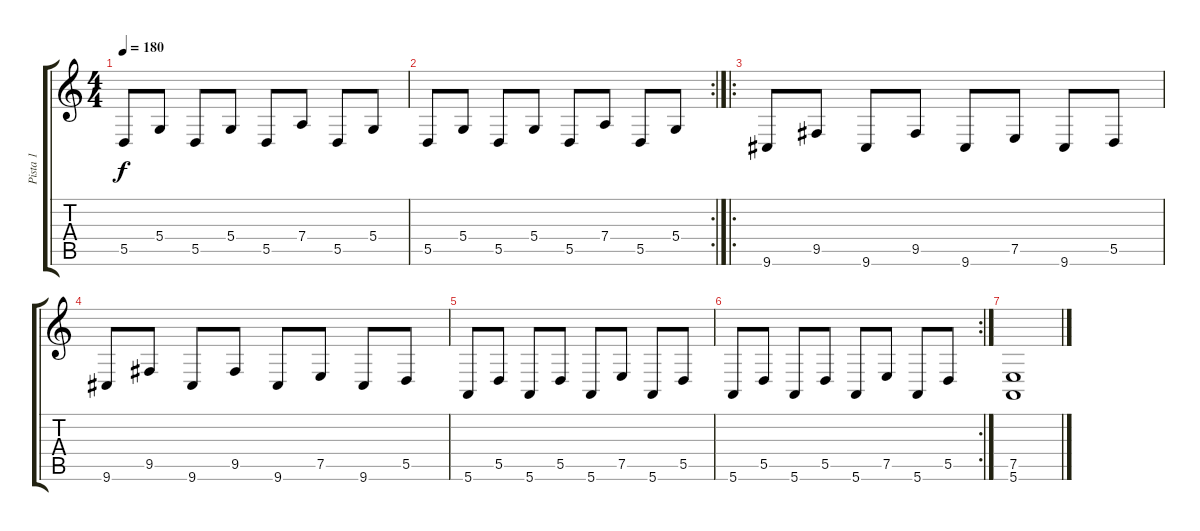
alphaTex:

\track ("Pista 1" "Pista 1") {instrument orchestralharp}
\staff {score tabs}
\tuning (E4 B3 G3 D3 A2 E2) {hide}
\ts (4 4)
\tempo 180
\clef g2
\ks c
5.5.8{dy f} 5.4.8 5.5.8 5.4.8 5.5.8 7.4.8 5.5.8 5.4.8 |
\rc 2
5.5.8 5.4.8 5.5.8 5.4.8 5.5.8 7.4.8 5.5.8 5.4.8 |
\ro
9.6.8 9.5.8 9.6.8 9.5.8 9.6.8 7.5.8 9.6.8 5.5.8 |
9.6.8 9.5.8 9.6.8 9.5.8 9.6.8 7.5.8 9.6.8 5.5.8 |
5.6.8 5.5.8 5.6.8 5.5.8 5.6.8 7.5.8 5.6.8 5.5.8 |
\rc 2
5.6.8 5.5.8 5.6.8 5.5.8 5.6.8 7.5.8 5.6.8 5.5.8 |
(7.5 5.6).1
